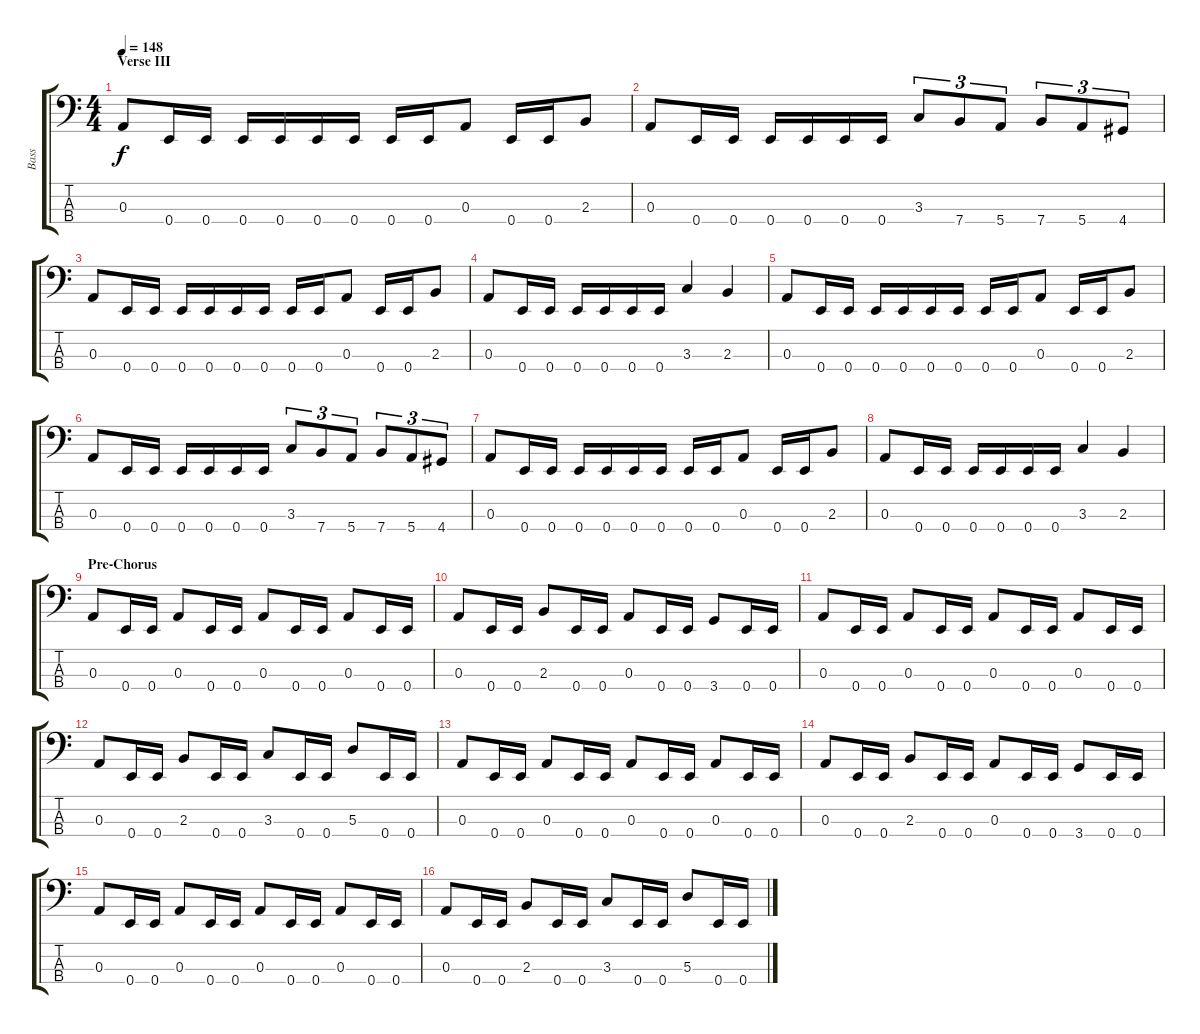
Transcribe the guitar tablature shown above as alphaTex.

\track ("Bass" "Bass") {instrument electricbassfinger}
\staff {score tabs}
\tuning (G2 D2 A1 E1) {hide}
\ts (4 4)
\section ("" "Verse III")
\tempo 148
\clef f4
\ks c
0.3.8{dy f} 0.4.16 0.4.16 0.4.16 0.4.16 0.4.16 0.4.16 0.4.16 0.4.16 0.3.8 0.4.16 0.4.16 2.3.8 |
0.3.8 0.4.16 0.4.16 0.4.16 0.4.16 0.4.16 0.4.16 3.3.8{tu (3 2)} 7.4.8{tu (3 2)} 5.4.8{tu (3 2)} 7.4.8{tu (3 2)} 5.4.8{tu (3 2)} 4.4.8{tu (3 2)} |
0.3.8 0.4.16 0.4.16 0.4.16 0.4.16 0.4.16 0.4.16 0.4.16 0.4.16 0.3.8 0.4.16 0.4.16 2.3.8 |
0.3.8 0.4.16 0.4.16 0.4.16 0.4.16 0.4.16 0.4.16 3.3.4 2.3.4 |
0.3.8 0.4.16 0.4.16 0.4.16 0.4.16 0.4.16 0.4.16 0.4.16 0.4.16 0.3.8 0.4.16 0.4.16 2.3.8 |
0.3.8 0.4.16 0.4.16 0.4.16 0.4.16 0.4.16 0.4.16 3.3.8{tu (3 2)} 7.4.8{tu (3 2)} 5.4.8{tu (3 2)} 7.4.8{tu (3 2)} 5.4.8{tu (3 2)} 4.4.8{tu (3 2)} |
0.3.8 0.4.16 0.4.16 0.4.16 0.4.16 0.4.16 0.4.16 0.4.16 0.4.16 0.3.8 0.4.16 0.4.16 2.3.8 |
0.3.8 0.4.16 0.4.16 0.4.16 0.4.16 0.4.16 0.4.16 3.3.4 2.3.4 |
\section ("" "Pre-Chorus")
0.3.8 0.4.16 0.4.16 0.3.8 0.4.16 0.4.16 0.3.8 0.4.16 0.4.16 0.3.8 0.4.16 0.4.16 |
0.3.8 0.4.16 0.4.16 2.3.8 0.4.16 0.4.16 0.3.8 0.4.16 0.4.16 3.4.8 0.4.16 0.4.16 |
0.3.8 0.4.16 0.4.16 0.3.8 0.4.16 0.4.16 0.3.8 0.4.16 0.4.16 0.3.8 0.4.16 0.4.16 |
0.3.8 0.4.16 0.4.16 2.3.8 0.4.16 0.4.16 3.3.8 0.4.16 0.4.16 5.3.8 0.4.16 0.4.16 |
0.3.8 0.4.16 0.4.16 0.3.8 0.4.16 0.4.16 0.3.8 0.4.16 0.4.16 0.3.8 0.4.16 0.4.16 |
0.3.8 0.4.16 0.4.16 2.3.8 0.4.16 0.4.16 0.3.8 0.4.16 0.4.16 3.4.8 0.4.16 0.4.16 |
0.3.8 0.4.16 0.4.16 0.3.8 0.4.16 0.4.16 0.3.8 0.4.16 0.4.16 0.3.8 0.4.16 0.4.16 |
0.3.8 0.4.16 0.4.16 2.3.8 0.4.16 0.4.16 3.3.8 0.4.16 0.4.16 5.3.8 0.4.16 0.4.16
